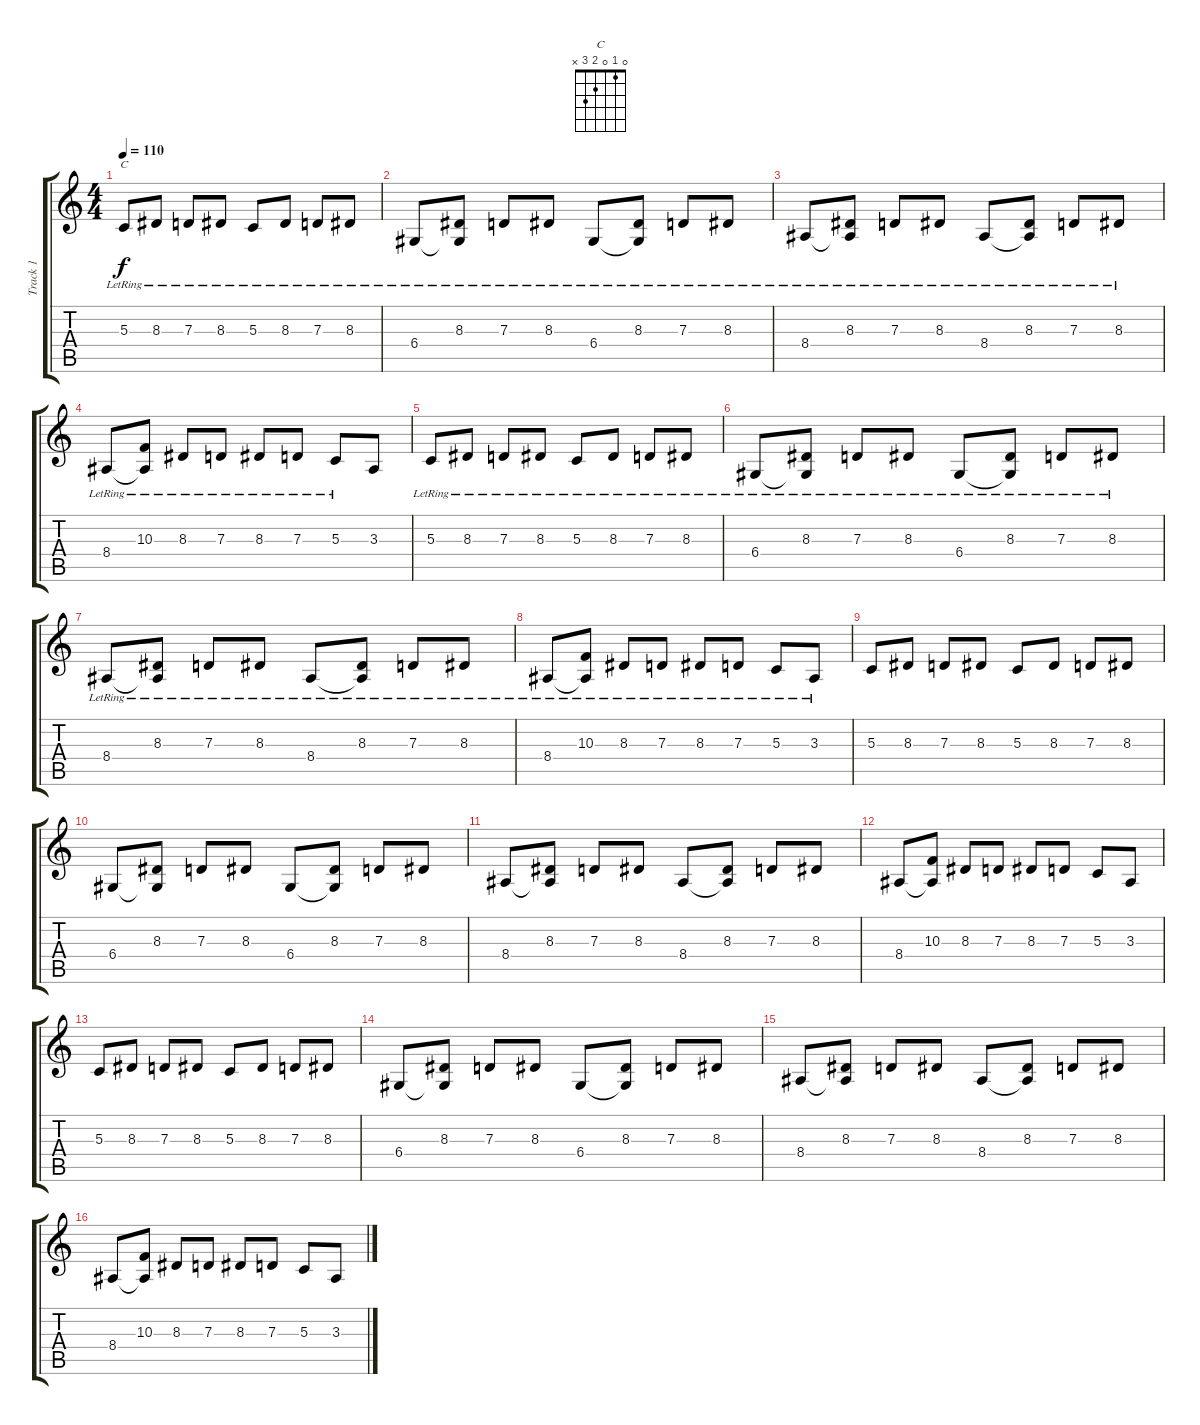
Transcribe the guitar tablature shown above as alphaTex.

\track ("Track 1" "Track 1") {instrument honkytonkpiano}
\staff {score tabs}
\tuning (E4 B3 G3 D3 A2 E2) {hide}
\chord ("C" 0 1 0 2 3 x)
\ts (4 4)
\tempo 110
\clef g2
\ks c
5.3{lr}.8{ch "C" dy f instrument honkytonkpiano} 8.3{lr}.8 7.3{lr}.8 8.3{lr}.8 5.3{lr}.8 8.3{lr}.8 7.3{lr}.8 8.3{lr}.8 |
6.4{lr}.8 (8.3{lr} 6.4{t}).8 7.3{lr}.8 8.3{lr}.8 6.4{lr}.8 (8.3{lr} 6.4{t}).8 7.3{lr}.8 8.3{lr}.8 |
8.4{lr}.8 (8.3{lr} 8.4{t}).8 7.3{lr}.8 8.3{lr}.8 8.4{lr}.8 (8.3{lr} 8.4{t}).8 7.3{lr}.8 8.3{lr}.8 |
8.4{lr}.8 (10.3{lr} 8.4{t}).8 8.3{lr}.8 7.3{lr}.8 8.3{lr}.8 7.3{lr}.8 5.3{lr}.8 3.3.8 |
5.3{lr}.8 8.3{lr}.8 7.3{lr}.8 8.3{lr}.8 5.3{lr}.8 8.3{lr}.8 7.3{lr}.8 8.3{lr}.8 |
6.4{lr}.8 (8.3{lr} 6.4{t}).8 7.3{lr}.8 8.3{lr}.8 6.4{lr}.8 (8.3{lr} 6.4{t}).8 7.3{lr}.8 8.3{lr}.8 |
8.4{lr}.8 (8.3{lr} 8.4{t}).8 7.3{lr}.8 8.3{lr}.8 8.4{lr}.8 (8.3{lr} 8.4{t}).8 7.3{lr}.8 8.3{lr}.8 |
8.4{lr}.8 (10.3{lr} 8.4{t}).8 8.3{lr}.8 7.3{lr}.8 8.3{lr}.8 7.3{lr}.8 5.3{lr}.8 3.3{lr}.8 |
5.3.8 8.3.8 7.3.8 8.3.8 5.3.8 8.3.8 7.3.8 8.3.8 |
6.4.8 (8.3 6.4{t}).8 7.3.8 8.3.8 6.4.8 (8.3 6.4{t}).8 7.3.8 8.3.8 |
8.4.8 (8.3 8.4{t}).8 7.3.8 8.3.8 8.4.8 (8.3 8.4{t}).8 7.3.8 8.3.8 |
8.4.8 (10.3 8.4{t}).8 8.3.8 7.3.8 8.3.8 7.3.8 5.3.8 3.3.8 |
5.3.8 8.3.8 7.3.8 8.3.8 5.3.8 8.3.8 7.3.8 8.3.8 |
6.4.8 (8.3 6.4{t}).8 7.3.8 8.3.8 6.4.8 (8.3 6.4{t}).8 7.3.8 8.3.8 |
8.4.8 (8.3 8.4{t}).8 7.3.8 8.3.8 8.4.8 (8.3 8.4{t}).8 7.3.8 8.3.8 |
8.4.8 (10.3 8.4{t}).8 8.3.8 7.3.8 8.3.8 7.3.8 5.3.8 3.3.8
